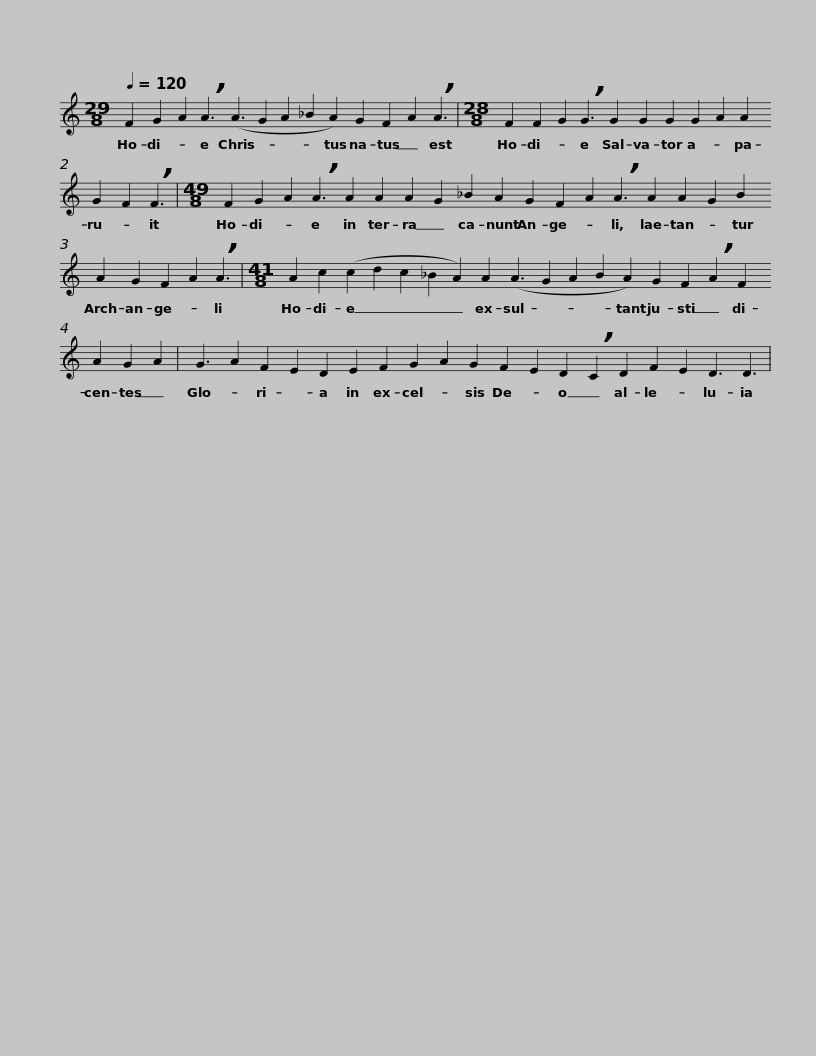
X:1
L:1/8
Q:1/4=120
M:29/8
I:linebreak $
K:C
V:1 treble
V:1
 F2 G2- A2 !breath!A3 (A3 G2 A2 _B2 A2) G2 F2- A2 !breath!A3 |$[M:28/8] F2 F2- G2 !breath!G3 G2 G2 G2 G2- A2 A2 G2- F2 !breath!F3 |$[M:49/8] F2 G2- A2 !breath!A3 A2 A2 A2- G2 _B2 A2 G2 F2- A2 !breath!A3 A2 A2- G2 B2 A2 G2 F2- A2 !breath!A3 |$[M:41/8] A2 c2 (c2 d2 c2 _B2 A2) A2 (A3 G2 A2 B2 A2) G2 F2- !breath!A2 F2 A2 G2- A2 |$ G3- A2 F2- E2 D2 E2 F2 G2- A2 G2 F2- E2 D2- !breath!C2 D2 F2 E2 D3 D3 | %5
